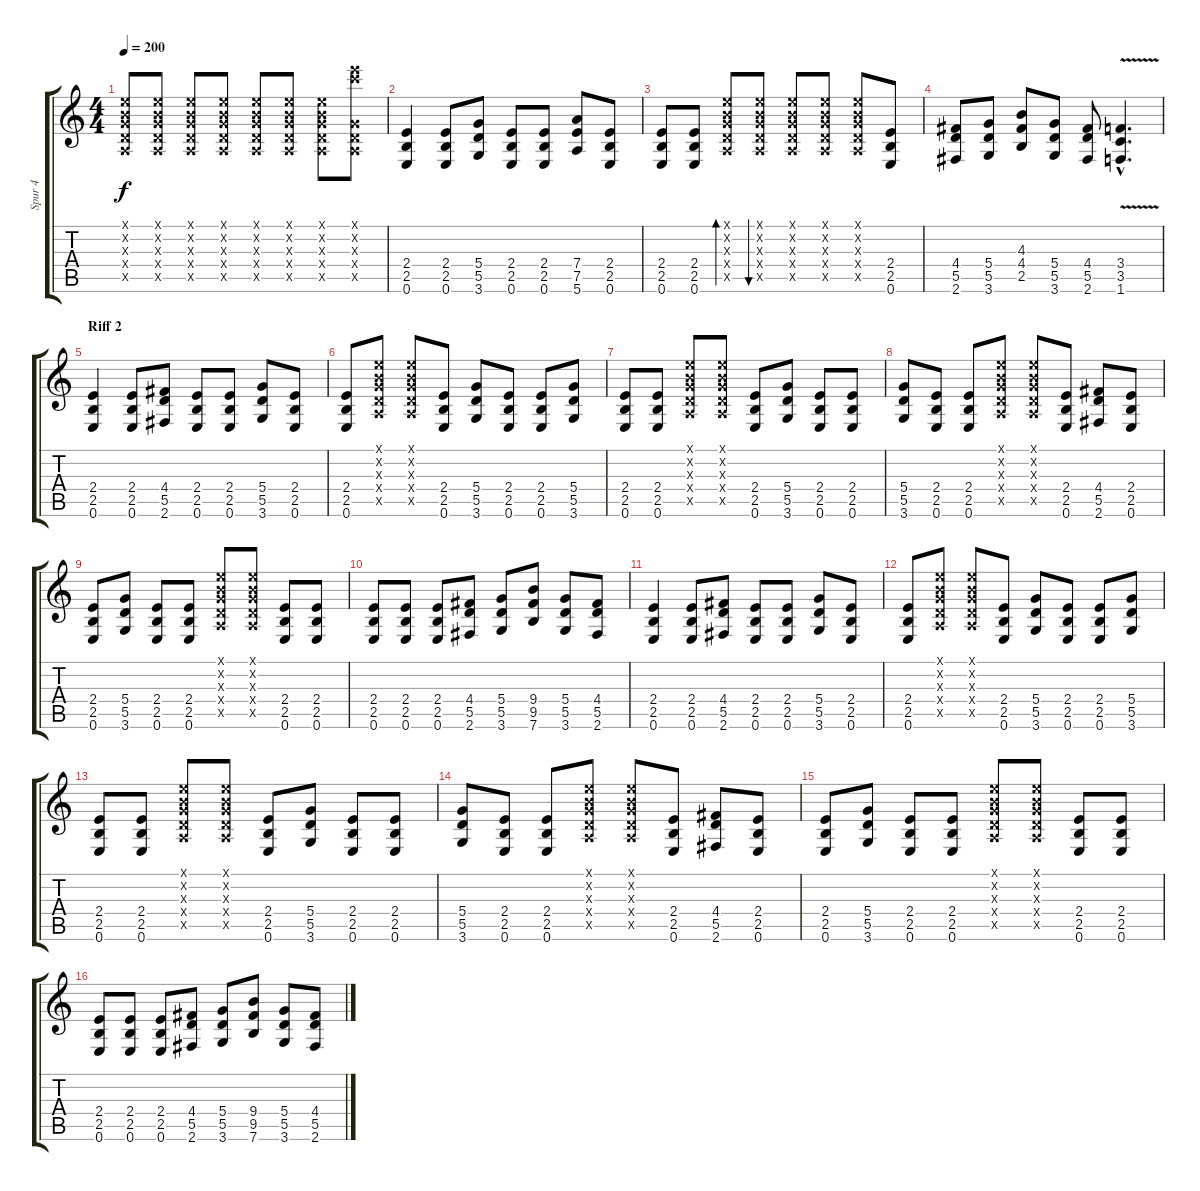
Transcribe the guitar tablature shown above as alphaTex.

\track ("Spur 4" "Spur 4") {instrument distortionguitar}
\staff {score tabs}
\tuning (E4 B3 G3 D3 A2 E2) {hide}
\ts (4 4)
\tempo 200
\clef g2
\ks c
(0.1{x} 0.2{x} 0.3{x} 0.4{x} 0.5{x}).8{dy f} (0.1{x} 0.2{x} 0.3{x} 0.4{x} 0.5{x}).8 (0.1{x} 0.2{x} 0.3{x} 0.4{x} 0.5{x}).8 (0.1{x} 0.2{x} 0.3{x} 0.4{x} 0.5{x}).8 (0.1{x} 0.2{x} 0.3{x} 0.4{x} 0.5{x}).8 (0.1{x} 0.2{x} 0.3{x} 0.4{x} 0.5{x}).8 (0.1{x} 0.2{x} 0.3{x} 0.4{x} 0.5{x}).8 (12.1{x} 13.2{x} 0.3{x} 0.4{x} 0.5{x}).8 |
(2.4 2.5 0.6).4 (2.4 2.5 0.6).8 (5.4 5.5 3.6).8 (2.4 2.5 0.6).8 (2.4 2.5 0.6).8 (7.4 7.5 5.6).8 (2.4 2.5 0.6).8 |
(2.4 2.5 0.6).8 (2.4 2.5 0.6).8 (0.1{x} 0.2{x} 0.3{x} 0.4{x} 0.5{x}).8{bd 60} (0.1{x} 0.2{x} 0.3{x} 0.4{x} 0.5{x}).8{bu 60} (0.1{x} 0.2{x} 0.3{x} 0.4{x} 0.5{x}).8 (0.1{x} 0.2{x} 0.3{x} 0.4{x} 0.5{x}).8 (0.1{x} 0.2{x} 0.3{x} 0.4{x} 0.5{x}).8 (2.4 2.5 0.6).8 |
(4.4 5.5 2.6).8 (5.4 5.5 3.6).8 (4.3 4.4 2.5).8 (5.4 5.5 3.6).8 (4.4 5.5 2.6).8 (3.4{hac} 3.5{hac} 1.6{v hac}).4{d} |
\section ("" "Riff 2")
(2.4 2.5 0.6).4 (2.4 2.5 0.6).8 (4.4 5.5 2.6).8 (2.4 2.5 0.6).8 (2.4 2.5 0.6).8 (5.4 5.5 3.6).8 (2.4 2.5 0.6).8 |
(2.4 2.5 0.6).8 (0.1{x} 0.2{x} 0.3{x} 0.4{x} 0.5{x}).8 (0.1{x} 0.2{x} 0.3{x} 0.4{x} 0.5{x}).8 (2.4 2.5 0.6).8 (5.4 5.5 3.6).8 (2.4 2.5 0.6).8 (2.4 2.5 0.6).8 (5.4 5.5 3.6).8 |
(2.4 2.5 0.6).8 (2.4 2.5 0.6).8 (0.1{x} 0.2{x} 0.3{x} 0.4{x} 0.5{x}).8 (0.1{x} 0.2{x} 0.3{x} 0.4{x} 0.5{x}).8 (2.4 2.5 0.6).8 (5.4 5.5 3.6).8 (2.4 2.5 0.6).8 (2.4 2.5 0.6).8 |
(5.4 5.5 3.6).8 (2.4 2.5 0.6).8 (2.4 2.5 0.6).8 (0.1{x} 0.2{x} 0.3{x} 0.4{x} 0.5{x}).8 (0.1{x} 0.2{x} 0.3{x} 0.4{x} 0.5{x}).8 (2.4 2.5 0.6).8 (4.4 5.5 2.6).8 (2.4 2.5 0.6).8 |
(2.4 2.5 0.6).8 (5.4 5.5 3.6).8 (2.4 2.5 0.6).8 (2.4 2.5 0.6).8 (0.1{x} 0.2{x} 0.3{x} 0.4{x} 0.5{x}).8 (0.1{x} 0.2{x} 0.3{x} 0.4{x} 0.5{x}).8 (2.4 2.5 0.6).8 (2.4 2.5 0.6).8 |
(2.4 2.5 0.6).8 (2.4 2.5 0.6).8 (2.4 2.5 0.6).8 (4.4 5.5 2.6).8 (5.4 5.5 3.6).8 (9.4 9.5 7.6).8 (5.4 5.5 3.6).8 (4.4 5.5 2.6).8 |
(2.4 2.5 0.6).4 (2.4 2.5 0.6).8 (4.4 5.5 2.6).8 (2.4 2.5 0.6).8 (2.4 2.5 0.6).8 (5.4 5.5 3.6).8 (2.4 2.5 0.6).8 |
(2.4 2.5 0.6).8 (0.1{x} 0.2{x} 0.3{x} 0.4{x} 0.5{x}).8 (0.1{x} 0.2{x} 0.3{x} 0.4{x} 0.5{x}).8 (2.4 2.5 0.6).8 (5.4 5.5 3.6).8 (2.4 2.5 0.6).8 (2.4 2.5 0.6).8 (5.4 5.5 3.6).8 |
(2.4 2.5 0.6).8 (2.4 2.5 0.6).8 (0.1{x} 0.2{x} 0.3{x} 0.4{x} 0.5{x}).8 (0.1{x} 0.2{x} 0.3{x} 0.4{x} 0.5{x}).8 (2.4 2.5 0.6).8 (5.4 5.5 3.6).8 (2.4 2.5 0.6).8 (2.4 2.5 0.6).8 |
(5.4 5.5 3.6).8 (2.4 2.5 0.6).8 (2.4 2.5 0.6).8 (0.1{x} 0.2{x} 0.3{x} 0.4{x} 0.5{x}).8 (0.1{x} 0.2{x} 0.3{x} 0.4{x} 0.5{x}).8 (2.4 2.5 0.6).8 (4.4 5.5 2.6).8 (2.4 2.5 0.6).8 |
(2.4 2.5 0.6).8 (5.4 5.5 3.6).8 (2.4 2.5 0.6).8 (2.4 2.5 0.6).8 (0.1{x} 0.2{x} 0.3{x} 0.4{x} 0.5{x}).8 (0.1{x} 0.2{x} 0.3{x} 0.4{x} 0.5{x}).8 (2.4 2.5 0.6).8 (2.4 2.5 0.6).8 |
(2.4 2.5 0.6).8 (2.4 2.5 0.6).8 (2.4 2.5 0.6).8 (4.4 5.5 2.6).8 (5.4 5.5 3.6).8 (9.4 9.5 7.6).8 (5.4 5.5 3.6).8 (4.4 5.5 2.6).8
